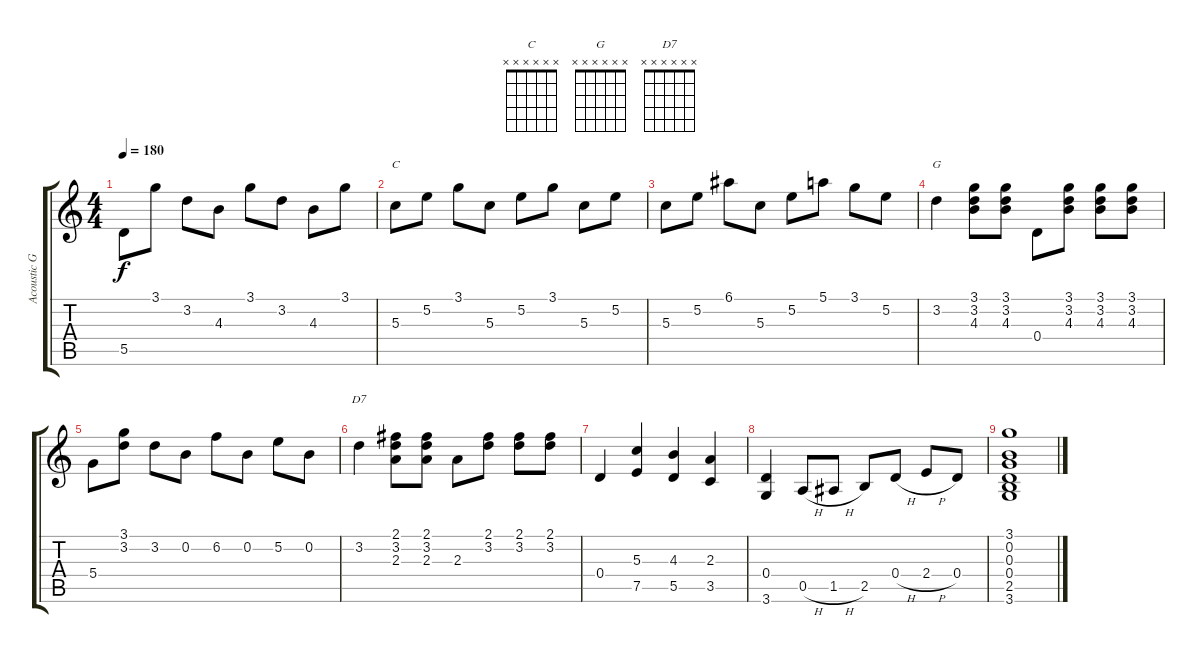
\track ("Acoustic Guitar" "Acoustic G") {instrument acousticguitarnylon}
\staff {score tabs}
\tuning (E4 B3 G3 D3 A2 E2) {hide}
\chord ("C" x x x x x x) {firstfret 0}
\chord ("G" x x x x x x) {firstfret 0}
\chord ("D7" x x x x x x) {firstfret 0}
\ts (4 4)
\tempo 180
\clef g2
\ks c
5.5.8{dy f} 3.1.8 3.2.8 4.3.8 3.1.8 3.2.8 4.3.8 3.1.8 |
5.3.8{ch "C"} 5.2.8 3.1.8 5.3.8 5.2.8 3.1.8 5.3.8 5.2.8 |
5.3.8 5.2.8 6.1.8 5.3.8 5.2.8 5.1.8 3.1.8 5.2.8 |
3.2.4{ch "G"} (3.1 3.2 4.3).8 (3.1 3.2 4.3).8 0.4.8 (3.1 3.2 4.3).8 (3.1 3.2 4.3).8 (3.1 3.2 4.3).8 |
5.4.8 (3.1 3.2).8 3.2.8 0.2.8 6.2.8 0.2.8 5.2.8 0.2.8 |
3.2.4{ch "D7"} (2.1 3.2 2.3).8 (2.1 3.2 2.3).8 2.3.8 (2.1 3.2).8 (2.1 3.2).8 (2.1 3.2).8 |
0.4.4 (5.3 7.5).4 (4.3 5.5).4 (2.3 3.5).4 |
(0.4 3.6).4 0.5{h}.8 1.5{h}.8 2.5.8 0.4{h}.8 2.4{h}.8 0.4.8 |
(3.1 0.2 0.3 0.4 2.5 3.6).1
